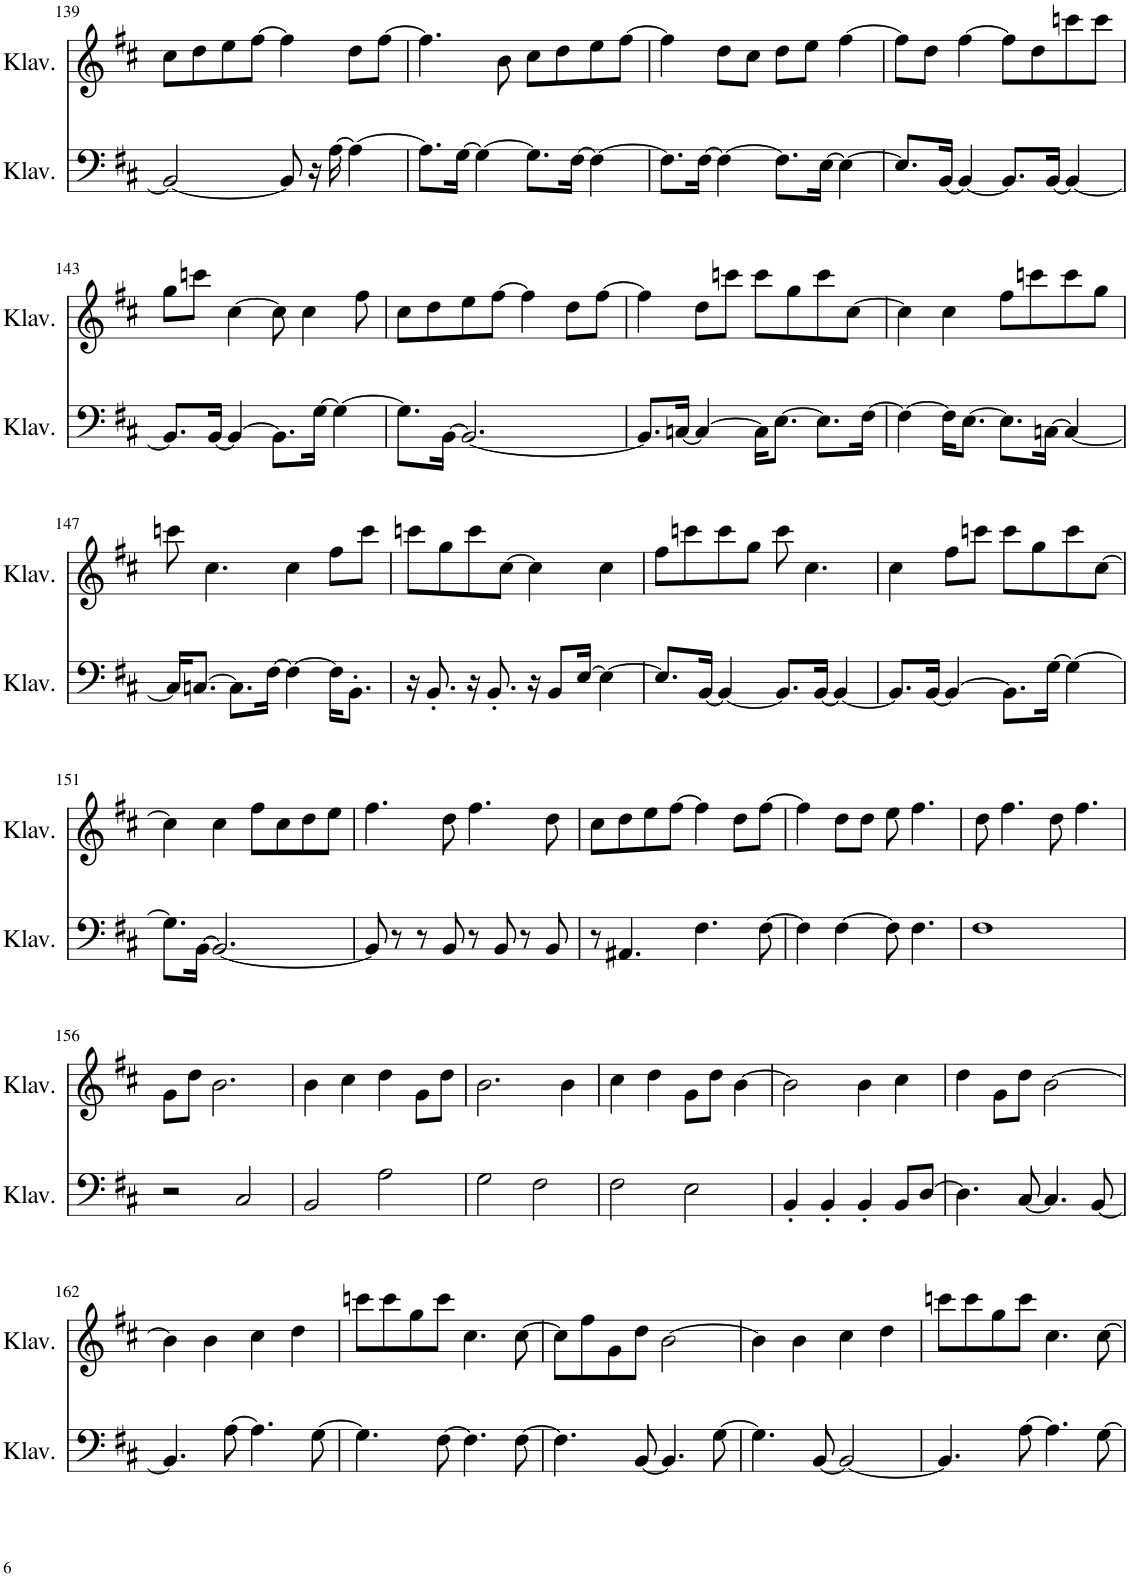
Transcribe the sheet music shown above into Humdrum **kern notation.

**kern	**kern
*part2	*part1
*staff2	*staff1
*I"Klavier	*I"Klavier
*I'Klav.	*I'Klav.
!!LO:PB:g=z
*clefF4	*clefG2
*k[f#c#]	*k[f#c#]
*M4/4	*M4/4
=139	=139
2BB/_	8cc#\L
.	8dd\
.	8ee\
.	[8ff#\J
8BB/]	4ff#\]
16r	.
[16A\	.
4A\_	8dd\L
.	[8ff#\J
=140	=140
8.A\L]	4.ff#\]
[16G\Jk	.
4G\_	.
.	8b\
8.G\L]	8cc#\L
.	8dd\
[16F#\Jk	.
4F#\_	8ee\
.	[8ff#\J
=141	=141
8.F#\L]	4ff#\]
[16F#\Jk	.
4F#\_	8dd\L
.	8cc#\J
8.F#\L]	8dd\L
.	8ee\J
[16E\Jk	.
4E\_	[4ff#\
=142	=142
8.E/L]	8ff#\L]
.	8dd\J
[16BB/Jk	.
4BB/_	[4ff#\
8.BB/L]	8ff#\L]
.	8dd\
[16BB/Jk	.
4BB/_	8cccn\
.	8ccc\J
!!LO:LB:g=z
=143	=143
8.BB/L]	8gg\L
.	8cccn\J
[16BB/Jk	.
4BB/_	[4cc#\
8.BB\L]	8cc#\]
.	4cc#\
[16G\Jk	.
4G\_	.
.	8ff#\
=144	=144
8.G\L]	8cc#\L
.	8dd\
[16BB\Jk	.
2.BB/_	8ee\
.	[8ff#\J
.	4ff#\]
.	8dd\L
.	[8ff#\J
=145	=145
8.BB/L]	4ff#\]
[16Cn/Jk	.
4C/_	8dd\L
.	8cccn\J
16C\KL]	8ccc\L
[8.E\J	.
.	8gg\
8.E\L]	8ccc\
.	[8cc#\J
[16F#\Jk	.
=146	=146
4F#\_	4cc#\]
16F#\KL]	4cc#\
[8.E\J	.
8.E\L]	8ff#\L
.	8cccn\
[16Cn\Jk	.
4C/_	8ccc\
.	8gg\J
!!LO:LB:g=z
=147	=147
16C/KL]	8cccn\
[8.Cn/J	.
.	4.cc#\
8.C\L]	.
[16F#\Jk	.
4F#\_	4cc#\
16F#\KL]	8ff#\L
8.BB'\J	.
.	8ccc\J
=148	=148
16r	8cccn\L
8.BB'/	.
.	8gg\
16r	8ccc\
8.BB'/	.
.	[8cc#\J
16r	4cc#\]
8BB/L	.
[16E/Jk	.
4E\_	4cc#\
=149	=149
8.E/L]	8ff#\L
.	8cccn\
[16BB/Jk	.
4BB/_	8ccc\
.	8gg\J
8.BB/L]	8ccc\
.	4.cc#\
[16BB/Jk	.
4BB/_	.
=150	=150
8.BB/L]	4cc#\
[16BB/Jk	.
4BB/_	8ff#\L
.	8cccn\J
8.BB\L]	8ccc\L
.	8gg\
[16G\Jk	.
4G\_	8ccc\
.	[8cc#\J
!!LO:LB:g=z
=151	=151
8.G\L]	4cc#\]
[16BB\Jk	.
2.BB/_	4cc#\
.	8ff#\L
.	8cc#\
.	8dd\
.	8ee\J
=152	=152
8BB/]	4.ff#\
8r	.
8r	.
8BB/	8dd\
8r	4.ff#\
8BB/	.
8r	.
8BB/	8dd\
=153	=153
8r	8cc#\L
4.AA#X/	8dd\
.	8ee\
.	[8ff#\J
4.F#\	4ff#\]
.	8dd\L
[8F#\	[8ff#\J
=154	=154
4F#\]	4ff#\]
[4F#\	8dd\L
.	8dd\J
8F#\]	8ee\
4.F#\	4.ff#\
=155	=155
1F#	8dd\
.	4.ff#\
.	8dd\
.	4.ff#\
!!LO:LB:g=z
=156	=156
2r	8g\L
.	8dd\J
.	2.b\
2C#/	.
=157	=157
2BB/	4b\
.	4cc#\
2A\	4dd\
.	8g\L
.	8dd\J
=158	=158
2G\	2.b\
2F#\	.
.	4b\
=159	=159
2F#\	4cc#\
.	4dd\
2E\	8g\L
.	8dd\J
.	[4b\
=160	=160
4BB'/	2b\]
4BB'/	.
4BB'/	4b\
8BB/L	4cc#\
[8D/J	.
=161	=161
4.D\]	4dd\
.	8g\L
[8C#/	8dd\J
4.C#/]	[2b\
[8BB/	.
!!LO:LB:g=z
=162	=162
4.BB/]	4b\]
.	4b\
[8A\	.
4.A\]	4cc#\
.	4dd\
[8G\	.
=163	=163
4.G\]	8cccn\L
.	8ccc\
.	8gg\
[8F#\	8ccc\J
4.F#\]	4.cc#\
[8F#\	[8cc#\
=164	=164
4.F#\]	8cc#\L]
.	8ff#\
.	8g\
[8BB/	8dd\J
4.BB/]	[2b\
[8G\	.
=165	=165
4.G\]	4b\]
.	4b\
[8BB/	.
2BB/_	4cc#\
.	4dd\
=166	=166
4.BB/]	8cccn\L
.	8ccc\
.	8gg\
[8A\	8ccc\J
4.A\]	4.cc#\
[8G\	[8cc#\
=	=
*-	*-
